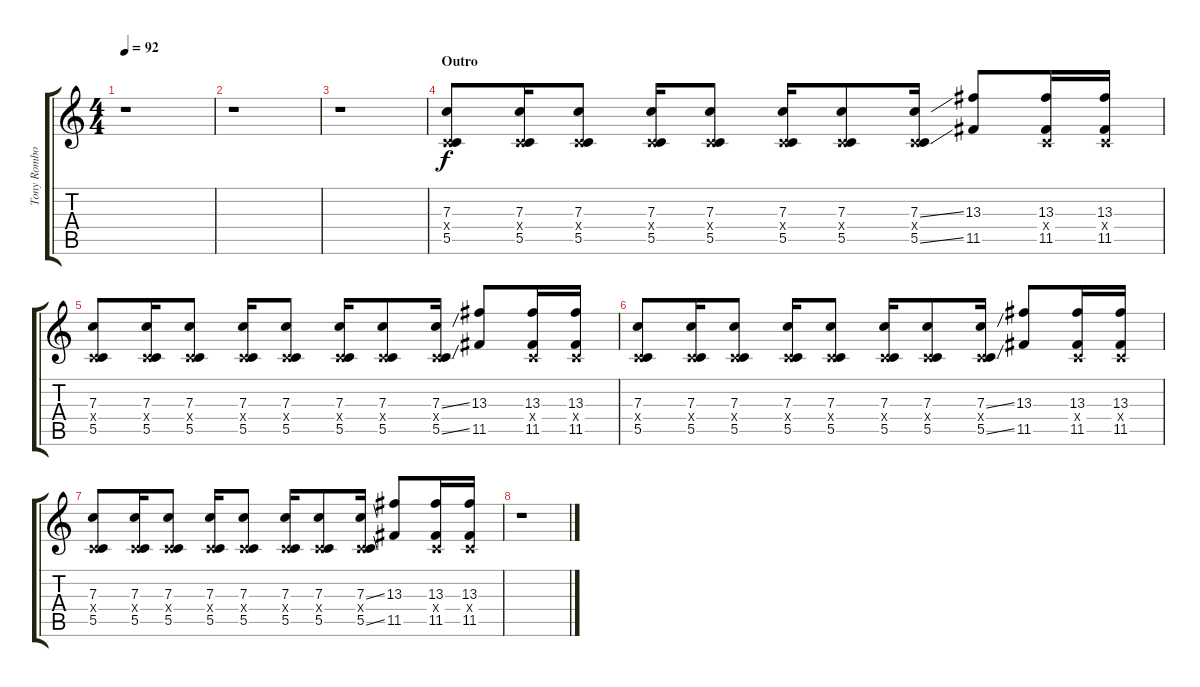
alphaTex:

\track ("Tony Rombola - Fill In" "Tony Rombo") {instrument distortionguitar}
\staff {score tabs}
\tuning (D4 A3 F3 C3 G2 C2) {hide}
\ts (4 4)
\tempo 92
\clef g2
\ks c
r.1{dy f} |
r.1 |
r.1 |
\section ("" "Outro")
(7.3 0.4{x} 5.5).8{volume 16} (7.3 0.4{x} 5.5).16 (7.3 0.4{x} 5.5).8 (7.3 0.4{x} 5.5).16 (7.3 0.4{x} 5.5).8 (7.3 0.4{x} 5.5).16 (7.3 0.4{x} 5.5).8 (7.3{ss} 0.4{x} 5.5{ss}).16 (13.3 11.5).8 (13.3 0.4{x} 11.5).16 (13.3 0.4{x} 11.5).16 |
(7.3 0.4{x} 5.5).8 (7.3 0.4{x} 5.5).16 (7.3 0.4{x} 5.5).8 (7.3 0.4{x} 5.5).16 (7.3 0.4{x} 5.5).8 (7.3 0.4{x} 5.5).16 (7.3 0.4{x} 5.5).8 (7.3{ss} 0.4{x} 5.5{ss}).16 (13.3 11.5).8 (13.3 0.4{x} 11.5).16 (13.3 0.4{x} 11.5).16 |
(7.3 0.4{x} 5.5).8 (7.3 0.4{x} 5.5).16 (7.3 0.4{x} 5.5).8 (7.3 0.4{x} 5.5).16 (7.3 0.4{x} 5.5).8 (7.3 0.4{x} 5.5).16 (7.3 0.4{x} 5.5).8 (7.3{ss} 0.4{x} 5.5{ss}).16 (13.3 11.5).8 (13.3 0.4{x} 11.5).16 (13.3 0.4{x} 11.5).16 |
(7.3 0.4{x} 5.5).8 (7.3 0.4{x} 5.5).16 (7.3 0.4{x} 5.5).8 (7.3 0.4{x} 5.5).16 (7.3 0.4{x} 5.5).8 (7.3 0.4{x} 5.5).16 (7.3 0.4{x} 5.5).8 (7.3{ss} 0.4{x} 5.5{ss}).16 (13.3 11.5).8 (13.3 0.4{x} 11.5).16 (13.3 0.4{x} 11.5).16 |
r.1
